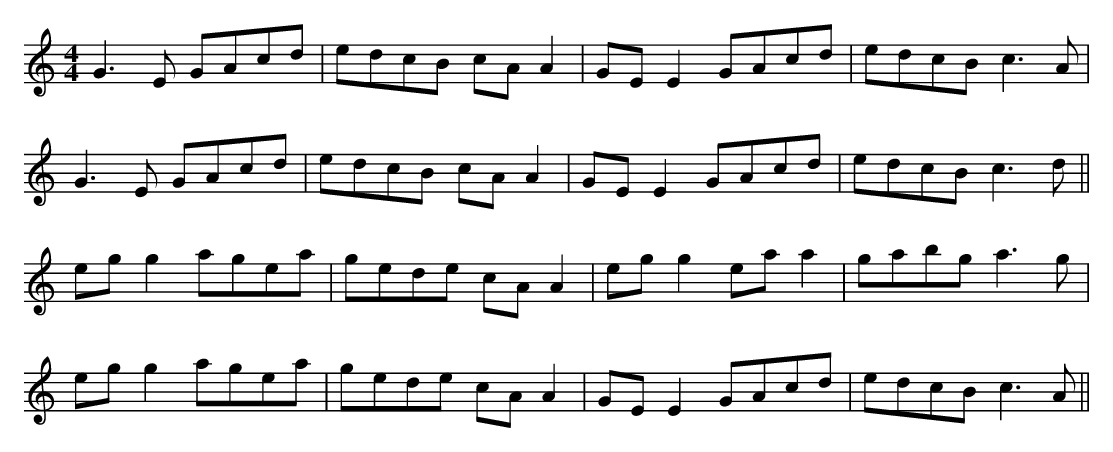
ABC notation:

X:1
M:4/4
K:C
G3E GAcd|edcB cA A2|GE E2 GAcd|edcB c3A|
G3E GAcd|edcB cA A2|GE E2 GAcd|edcB c3d||
eg g2 agea|gede cA A2|eg g2 ea a2|gabg a3g|
eg g2 agea|gede cA A2|GE E2 GAcd|edcB c3A||
